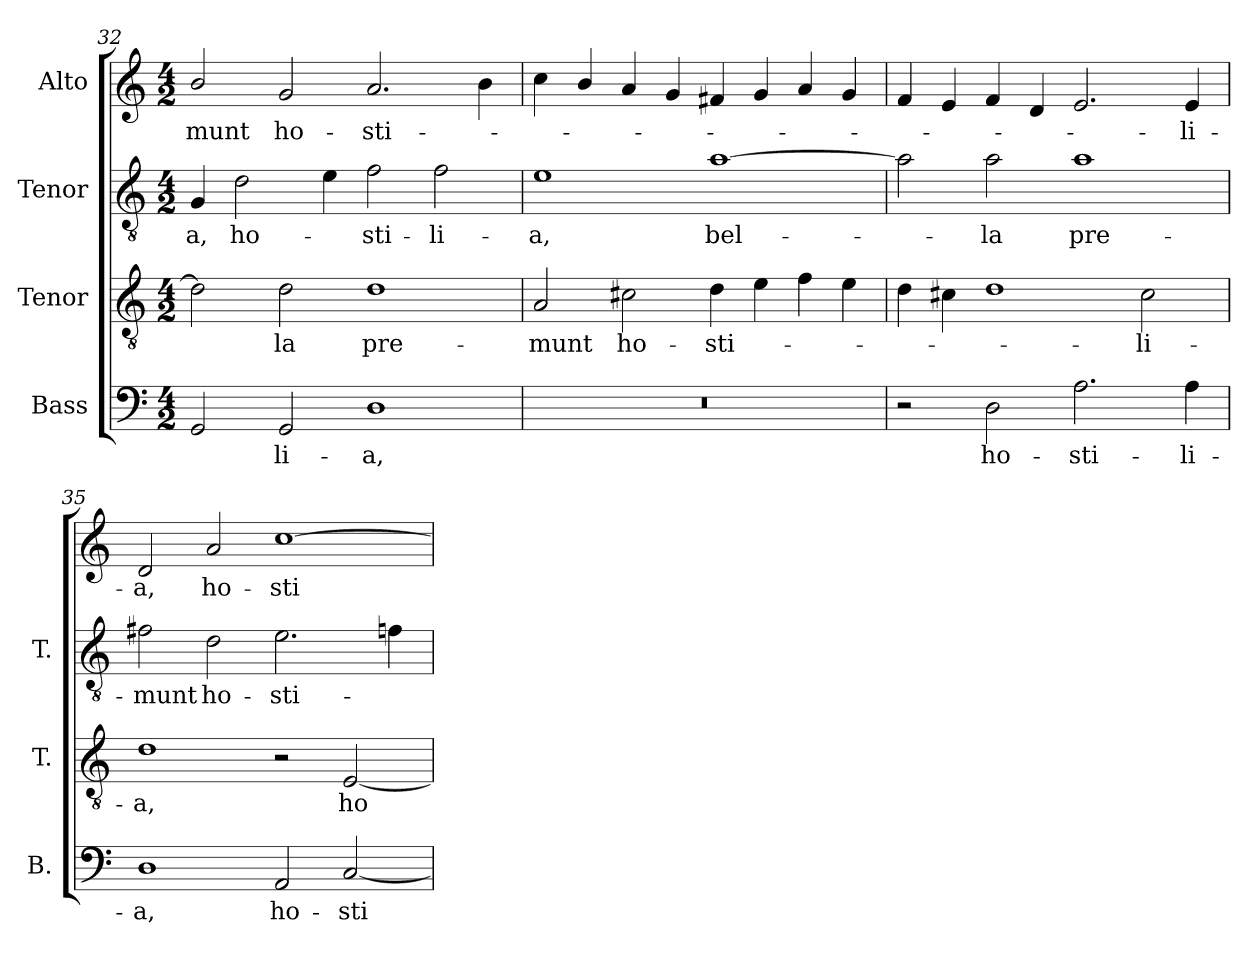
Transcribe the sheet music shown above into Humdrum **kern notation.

**kern	**text	**kern	**text	**kern	**text	**kern	**text
*part4	*part4	*part3	*part3	*part2	*part2	*part1	*part1
*staff4	*staff4	*staff3	*staff3	*staff2	*staff2	*staff1	*staff1
*I"Bass	*	*I"Tenor	*	*I"Tenor	*	*I"Alto	*
*I'B.	*	*I'T.	*	*I'T.	*	*	*
*clefF4	*	*clefGv2	*	*clefGv2	*	*clefG2	*
*	*	*ITrd7c12	*	*ITrd7c12	*	*	*
*k[]	*	*k[]	*	*k[]	*	*k[]	*
*C:	*	*C:	*	*C:	*	*C:	*
*M4/2	*	*M4/2	*	*M4/2	*	*M4/2	*
=32	=32	=32	=32	=32	=32	=32	=32
!	!	!	!	!	!LO:LY:b:color=#000000	!	!
!	!	!	!	!	!	!	!LO:LY:b:color=#000000
2GGi/	.	2Di\]	.	4GGi/	-a,	2bi/	-munt
!	!	!	!	!	!LO:LY:b:color=#000000	!	!
.	.	.	.	2Di\	ho-	.	.
!	!LO:LY:b:color=#000000	!	!	!	!	!	!
!	!	!	!LO:LY:b:color=#000000	!	!	!	!
!	!	!	!	!	!	!	!LO:LY:b:color=#000000
2GGi/	-li-	2Di\	-la	.	.	2gi/	ho-
.	.	.	.	4Ei\	.	.	.
!	!LO:LY:b:color=#000000	!	!	!	!	!	!
!	!	!	!LO:LY:b:color=#000000	!	!	!	!
!	!	!	!	!	!LO:LY:b:color=#000000	!	!
!	!	!	!	!	!	!	!LO:LY:b:color=#000000
1Di	-a,	1Di	pre-	2Fi\	-sti-	2.ai/	-sti-
!	!	!	!	!	!LO:LY:b:color=#000000	!	!
.	.	.	.	2Fi\	-li-	.	.
.	.	.	.	.	.	4bi\	.
=33	=33	=33	=33	=33	=33	=33	=33
!LO:N:vis=1	!	!	!	!	!	!	!
!	!	!	!LO:LY:b:color=#000000	!	!	!	!
!	!	!	!	!	!LO:LY:b:color=#000000	!	!
0r	.	2AAi/	-munt	1Ei	-a,	4cci\	.
.	.	.	.	.	.	4bi/	.
!	!	!	!LO:LY:b:color=#000000	!	!	!	!
.	.	2C#Xi\	ho-	.	.	4ai/	.
.	.	.	.	.	.	4gi/	.
!	!	!	!LO:LY:b:color=#000000	!	!	!	!
!	!	!	!	!	!LO:LY:b:color=#000000	!	!
.	.	4Di\	-sti-	[1Ai	bel-	4f#Xi/	.
.	.	4Ei\	.	.	.	4gi/	.
.	.	4Fi\	.	.	.	4ai/	.
.	.	4Ei\	.	.	.	4gi/	.
=34	=34	=34	=34	=34	=34	=34	=34
2r	.	4Di\	.	2Ai\]	.	4fi/	.
.	.	4C#Xi\	.	.	.	4ei/	.
!	!LO:LY:b:color=#000000	!	!	!	!	!	!
!	!	!	!	!	!LO:LY:b:color=#000000	!	!
2Di\	ho-	1Di	.	2Ai\	-la	4fi/	.
.	.	.	.	.	.	4di/	.
!	!LO:LY:b:color=#000000	!	!	!	!	!	!
!	!	!	!	!	!LO:LY:b:color=#000000	!	!
2.Ai\	-sti-	.	.	1Ai	pre-	2.ei/	.
!	!	!	!LO:LY:b:color=#000000	!	!	!	!
.	.	2C#i\	-li-	.	.	.	.
!	!LO:LY:b:color=#000000	!	!	!	!	!	!
!	!	!	!	!	!	!	!LO:LY:b:color=#000000
4Ai\	-li-	.	.	.	.	4ei/	-li-
!!LO:PB:g=z
=35	=35	=35	=35	=35	=35	=35	=35
!	!LO:LY:b:color=#000000	!	!	!	!	!	!
!	!	!	!LO:LY:b:color=#000000	!	!	!	!
!	!	!	!	!	!LO:LY:b:color=#000000	!	!
!	!	!	!	!	!	!	!LO:LY:b:color=#000000
1Di	-a,	1Di	-a,	2F#Xi\	-munt	2di/	-a,
!	!	!	!	!	!LO:LY:b:color=#000000	!	!
!	!	!	!	!	!	!	!LO:LY:b:color=#000000
.	.	.	.	2Di\	ho-	2ai/	ho-
!	!LO:LY:b:color=#000000	!	!	!	!	!	!
!	!	!	!	!	!LO:LY:b:color=#000000	!	!
!	!	!	!	!	!	!	!LO:LY:b:color=#000000
2AAi/	ho-	2r	.	2.Ei\	-sti-	[1cci	-sti-
!	!LO:LY:b:color=#000000	!	!	!	!	!	!
!	!	!	!LO:LY:b:color=#000000	!	!	!	!
[2Ci/	-sti-	[2EEi/	ho-	.	.	.	.
.	.	.	.	4Fni\	.	.	.
=	=	=	=	=	=	=	=
*-	*-	*-	*-	*-	*-	*-	*-
